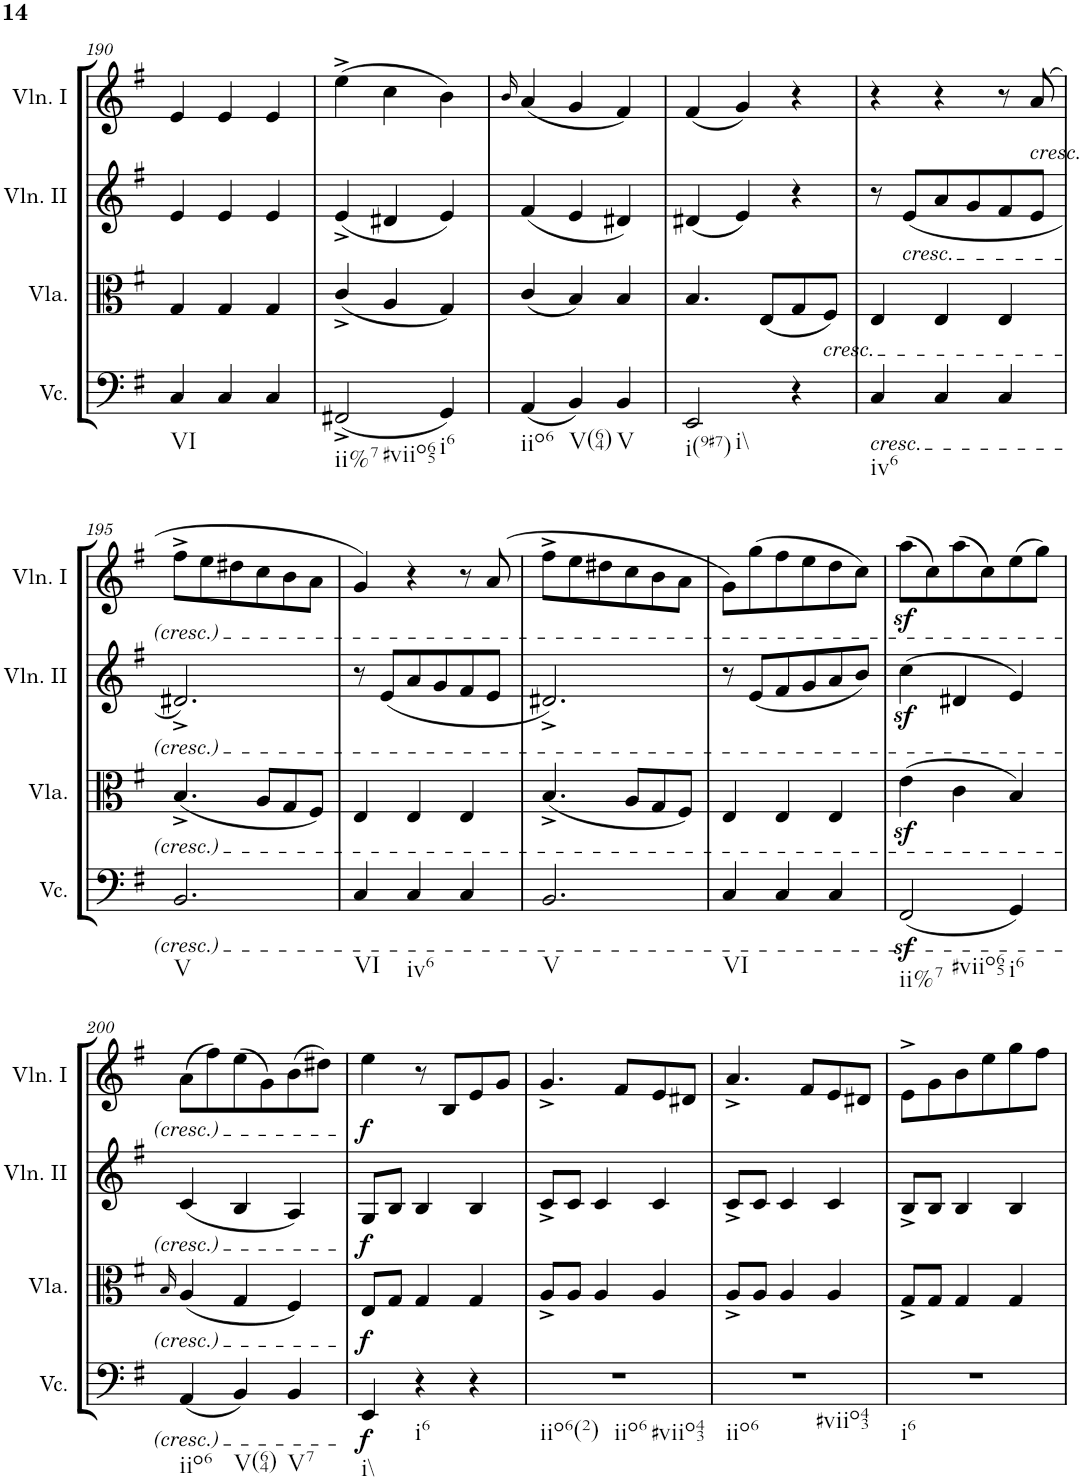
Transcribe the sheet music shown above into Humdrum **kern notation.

**kern	**dynam	**kern	**dynam	**kern	**dynam	**kern	**dynam
*part4	*part4	*part3	*part3	*part2	*part2	*part1	*part1
*staff4	*staff4	*staff3	*staff3	*staff2	*staff2	*staff1	*staff1
*I"Violoncello	*	*I"Viola	*	*I"Violino II	*	*I"Violino I	*
*I'Vc.	*	*I'Vla.	*	*I'Vln. II	*	*I'Vln. I	*
!!LO:PB:g=z
*clefF4	*	*clefC3	*	*clefG2	*	*clefG2	*
*k[f#]	*	*k[f#]	*	*k[f#]	*	*k[f#]	*
*M3/4	*	*M3/4	*	*M3/4	*	*M3/4	*
=190	=190	=190	=190	=190	=190	=190	=190
!LO:TX:b:t=VI	!	!	!	!	!	!	!
4C/	.	4G/	.	4e/	.	4e/	.
4C/	.	4G/	.	4e/	.	4e/	.
4C/	.	4G/	.	4e/	.	4e/	.
=191	=191	=191	=191	=191	=191	=191	=191
!LO:TX:b:t=ii%7	!	!	!	!	!	!	!
!LO:TX:b:t=#viio65	!	!	!	!	!	!	!
(2FF#X^/	.	(4c^/	.	(4e^/	.	(4ee^\	.
.	.	4A/	.	4d#X/	.	4cc\	.
!LO:TX:b:t=i6	!	!	!	!	!	!	!
4GG/)	.	4G/)	.	4e/)	.	4b\)	.
=192	=192	=192	=192	=192	=192	=192	=192
.	.	.	.	.	.	16qb/	.
!LO:TX:b:t=iio6	!	!	!	!	!	!	!
(4AA/	.	(4c/	.	(4f#/	.	(4a/	.
!LO:TX:b:t=V(64)	!	!	!	!	!	!	!
4BB/)	.	4B/)	.	4e/	.	4g/	.
!LO:TX:b:t=V	!	!	!	!	!	!	!
4BB/	.	4B/	.	4d#X/)	.	4f#/)	.
=193	=193	=193	=193	=193	=193	=193	=193
!LO:TX:b:t=i(9#7)	!	!	!	!	!	!	!
!LO:TX:b:t=i\\	!	!	!	!	!	!	!
2EE/	.	4.B/	.	(4d#X/	.	(4f#/	.
.	.	.	.	4e/)	.	4g/)	.
.	.	(8E/L	.	.	.	.	.
4r	.	8G/	.	4r	.	4r	.
!	!	!LO:TX:b:i:t=cresc.	!	!	!	!	!
.	.	8F#/J)	.	.	.	.	.
=194	=194	=194	=194	=194	=194	=194	=194
!LO:TX:b:i:t=cresc.	!	!	!	!	!	!	!
!LO:TX:b:t=iv6	!	!	!	!	!	!	!
4C/	.	4E/	.	8r	.	4r	.
!	!	!	!	!LO:TX:b:i:t=cresc.	!	!	!
.	.	.	.	(8e/L	.	.	.
4C/	.	4E/	.	8a/	.	4r	.
.	.	.	.	8g/	.	.	.
4C/	.	4E/	.	8f#/	.	8r	.
!	!	!	!	!	!	!LO:TX:b:i:t=cresc.	!
.	.	.	.	8e/J	.	(8a/	.
!!LO:LB:g=z
=195	=195	=195	=195	=195	=195	=195	=195
!LO:TX:b:t=V	!	!	!	!	!	!	!
2.BB/	.	(4.B^/	.	2.d#X^/)	.	8ff#^\L	.
.	.	.	.	.	.	8ee\	.
.	.	.	.	.	.	8dd#X\	.
.	.	8A/L	.	.	.	8cc\	.
.	.	8G/	.	.	.	8b\	.
.	.	8F#/J)	.	.	.	8a\J	.
=196	=196	=196	=196	=196	=196	=196	=196
!LO:TX:b:t=VI	!	!	!	!	!	!	!
4C/	.	4E/	.	8r	.	4g/)	.
.	.	.	.	(8e/L	.	.	.
!LO:TX:b:t=iv6	!	!	!	!	!	!	!
4C/	.	4E/	.	8a/	.	4r	.
.	.	.	.	8g/	.	.	.
4C/	.	4E/	.	8f#/	.	8r	.
.	.	.	.	8e/J	.	(8a/	.
=197	=197	=197	=197	=197	=197	=197	=197
!LO:TX:b:t=V	!	!	!	!	!	!	!
2.BB/	.	(4.B^/	.	2.d#X^/)	.	8ff#^\L	.
.	.	.	.	.	.	8ee\	.
.	.	.	.	.	.	8dd#X\	.
.	.	8A/L	.	.	.	8cc\	.
.	.	8G/	.	.	.	8b\	.
.	.	8F#/J)	.	.	.	8a\J	.
=198	=198	=198	=198	=198	=198	=198	=198
!LO:TX:b:t=VI	!	!	!	!	!	!	!
4C/	.	4E/	.	8r	.	8g\L)	.
.	.	.	.	(8e/L	.	(8gg\	.
4C/	.	4E/	.	8f#/	.	8ff#\	.
.	.	.	.	8g/	.	8ee\	.
4C/	.	4E/	.	8a/	.	8dd\	.
.	.	.	.	8b/J)	.	8cc\J)	.
=199	=199	=199	=199	=199	=199	=199	=199
!LO:TX:b:t=ii%7	!	!	!	!	!	!	!
!LO:TX:b:t=#viio65	!	!	!	!	!	!	!
(2FF#z</	.	(4ez<\	.	(4ccz<\	.	(8aaz<\L	.
.	.	.	.	.	.	8cc\)	.
.	.	4c\	.	4d#X/	.	(8aa\	.
.	.	.	.	.	.	8cc\)	.
!LO:TX:b:t=i6	!	!	!	!	!	!	!
4GG/)	.	4B/)	.	4e/)	.	(8ee\	.
.	.	.	.	.	.	8gg\J)	.
!!LO:LB:g=z
=200	=200	=200	=200	=200	=200	=200	=200
.	.	16qB/	.	.	.	.	.
!LO:TX:b:t=iio6	!	!	!	!	!	!	!
(4AA/	.	(4A/	.	(4c/	.	(8a\L	.
.	.	.	.	.	.	8ff#\)	.
!LO:TX:b:t=V(64)	!	!	!	!	!	!	!
4BB/)	.	4G/	.	4B/	.	(8ee\	.
.	.	.	.	.	.	8g\)	.
!LO:TX:b:t=V7	!	!	!	!	!	!	!
4BB/	.	4F#/)	.	4A/)	.	(8b\	.
.	.	.	.	.	.	8dd#X\J)	.
=201	=201	=201	=201	=201	=201	=201	=201
!LO:TX:b:t=i\\	!	!	!	!	!	!	!
!	!LO:DY:b	!	!LO:DY:b	!	!LO:DY:b	!	!LO:DY:b
4EE/	f	8E/L	f	8G/L	f	4ee\	f
.	.	8G/J	.	8B/J	.	.	.
!LO:TX:b:t=i6	!	!	!	!	!	!	!
4r	.	4G/	.	4B/	.	8r	.
.	.	.	.	.	.	8B/L	.
4r	.	4G/	.	4B/	.	8e/	.
.	.	.	.	.	.	8g/J	.
=202	=202	=202	=202	=202	=202	=202	=202
!LO:TX:b:t=iio6(2)	!	!	!	!	!	!	!
!LO:TX:b:t=iio6	!	!	!	!	!	!	!
!LO:TX:b:t=#viio43	!	!	!	!	!	!	!
2.r	.	8A^/L	.	8c^/L	.	4.g^/	.
.	.	8A/J	.	8c/J	.	.	.
.	.	4A/	.	4c/	.	.	.
.	.	.	.	.	.	8f#/L	.
.	.	4A/	.	4c/	.	8e/	.
.	.	.	.	.	.	8d#X/J	.
=203	=203	=203	=203	=203	=203	=203	=203
!LO:TX:b:t=iio6	!	!	!	!	!	!	!
!LO:TX:b:t=#viio43	!	!	!	!	!	!	!
2.r	.	8A^/L	.	8c^/L	.	4.a^/	.
.	.	8A/J	.	8c/J	.	.	.
.	.	4A/	.	4c/	.	.	.
.	.	.	.	.	.	8f#/L	.
.	.	4A/	.	4c/	.	8e/	.
.	.	.	.	.	.	8d#X/J	.
=204	=204	=204	=204	=204	=204	=204	=204
!LO:TX:b:t=i6	!	!	!	!	!	!	!
2.r	.	8G^/L	.	8B^/L	.	8e^\L	.
.	.	8G/J	.	8B/J	.	8g\	.
.	.	4G/	.	4B/	.	8b\	.
.	.	.	.	.	.	8ee\	.
.	.	4G/	.	4B/	.	8gg\	.
.	.	.	.	.	.	8ff#\J	.
=	=	=	=	=	=	=	=
*-	*-	*-	*-	*-	*-	*-	*-
